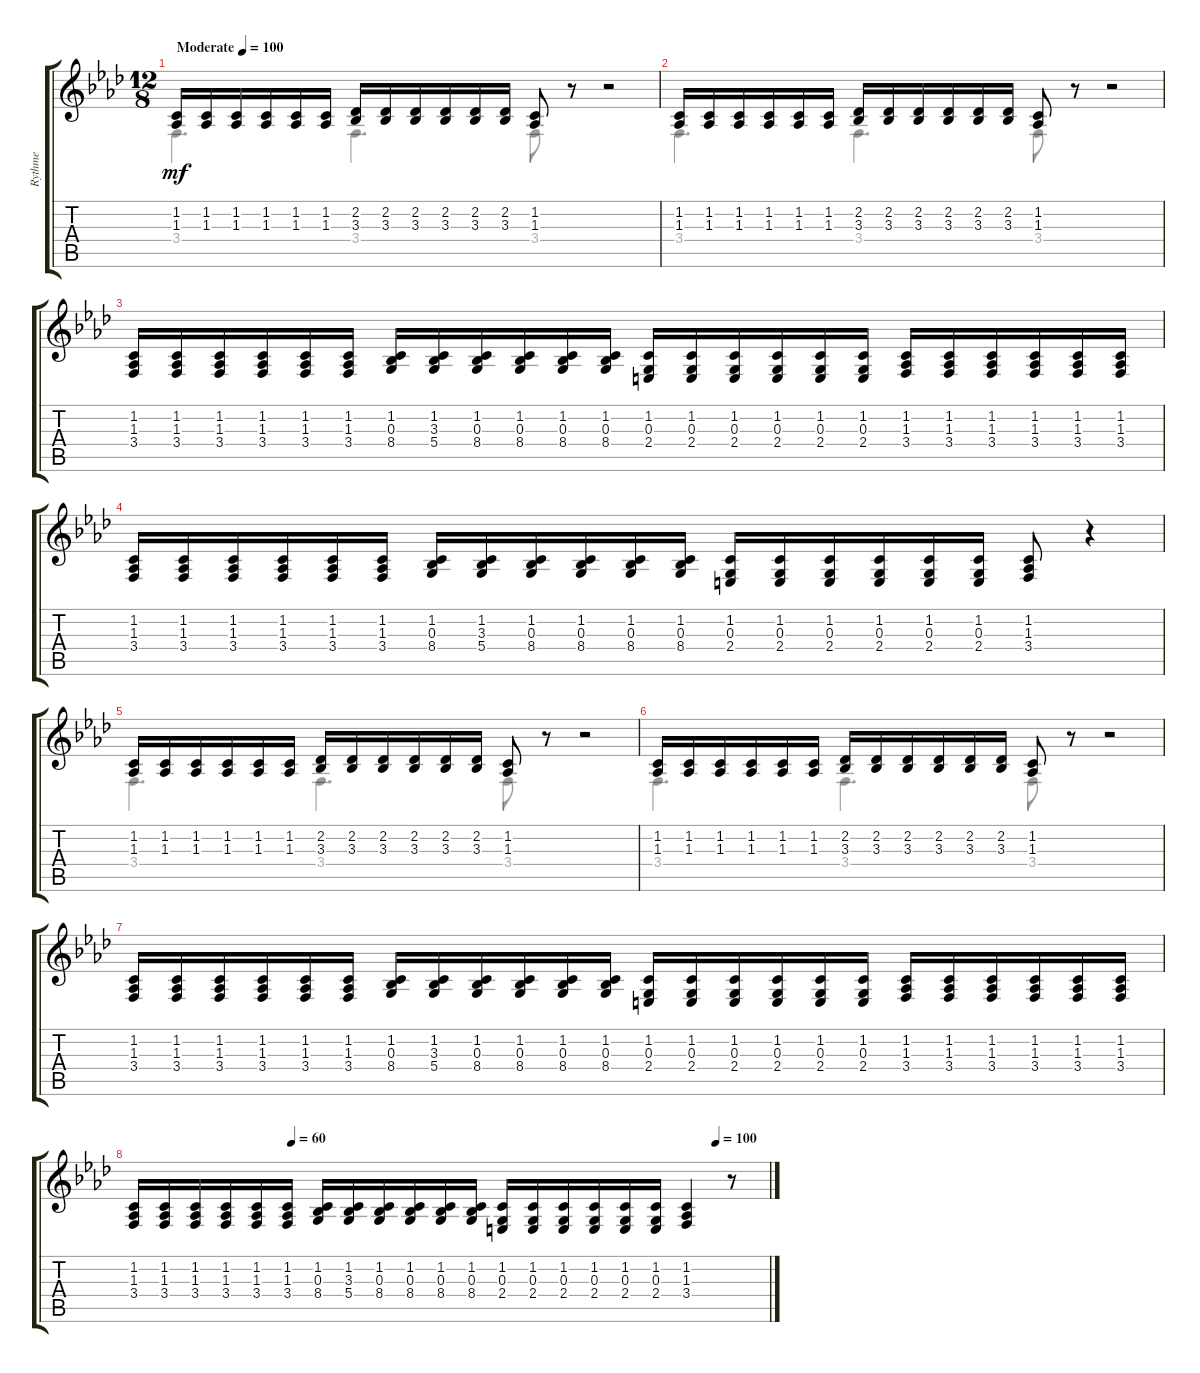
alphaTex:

\track ("Rythme" "Rythme") {instrument fx1rain}
\staff {score tabs}
\tuning (E4 B3 G3 D3 A2 E2) {hide}
\voice
\ts (12 8)
\tempo (100 "Moderate")
\clef g2
\ks fminor
(1.2 1.3).16{dy mf instrument fx1rain} (1.2 1.3).16 (1.2 1.3).16 (1.2 1.3).16 (1.2 1.3).16 (1.2 1.3).16 (2.2 3.3).16 (2.2 3.3).16 (2.2 3.3).16 (2.2 3.3).16 (2.2 3.3).16 (2.2 3.3).16 (1.2 1.3).8 r.8 r.2 |
(1.2 1.3).16 (1.2 1.3).16 (1.2 1.3).16 (1.2 1.3).16 (1.2 1.3).16 (1.2 1.3).16 (2.2 3.3).16 (2.2 3.3).16 (2.2 3.3).16 (2.2 3.3).16 (2.2 3.3).16 (2.2 3.3).16 (1.2 1.3).8 r.8 r.2 |
(1.2 1.3 3.4).16 (1.2 1.3 3.4).16 (1.2 1.3 3.4).16 (1.2 1.3 3.4).16 (1.2 1.3 3.4).16 (1.2 1.3 3.4).16 (1.2 0.3 8.4).16{beam Up} (1.2 3.3 5.4).16{beam Up} (1.2 0.3 8.4).16{beam Up} (1.2 0.3 8.4).16{beam Up} (1.2 0.3 8.4).16{beam Up} (1.2 0.3 8.4).16{beam Up} (1.2 0.3 2.4).16 (1.2 0.3 2.4).16 (1.2 0.3 2.4).16 (1.2 0.3 2.4).16 (1.2 0.3 2.4).16 (1.2 0.3 2.4).16 (1.2 1.3 3.4).16 (1.2 1.3 3.4).16 (1.2 1.3 3.4).16 (1.2 1.3 3.4).16 (1.2 1.3 3.4).16 (1.2 1.3 3.4).16 |
(1.2 1.3 3.4).16 (1.2 1.3 3.4).16 (1.2 1.3 3.4).16 (1.2 1.3 3.4).16 (1.2 1.3 3.4).16 (1.2 1.3 3.4).16 (1.2 0.3 8.4).16{beam Up} (1.2 3.3 5.4).16{beam Up} (1.2 0.3 8.4).16{beam Up} (1.2 0.3 8.4).16{beam Up} (1.2 0.3 8.4).16{beam Up} (1.2 0.3 8.4).16{beam Up} (1.2 0.3 2.4).16 (1.2 0.3 2.4).16 (1.2 0.3 2.4).16 (1.2 0.3 2.4).16 (1.2 0.3 2.4).16 (1.2 0.3 2.4).16 (1.2 1.3 3.4).8 r.4 |
(1.2 1.3).16 (1.2 1.3).16 (1.2 1.3).16 (1.2 1.3).16 (1.2 1.3).16 (1.2 1.3).16 (2.2 3.3).16 (2.2 3.3).16 (2.2 3.3).16 (2.2 3.3).16 (2.2 3.3).16 (2.2 3.3).16 (1.2 1.3).8 r.8 r.2 |
(1.2 1.3).16 (1.2 1.3).16 (1.2 1.3).16 (1.2 1.3).16 (1.2 1.3).16 (1.2 1.3).16 (2.2 3.3).16 (2.2 3.3).16 (2.2 3.3).16 (2.2 3.3).16 (2.2 3.3).16 (2.2 3.3).16 (1.2 1.3).8 r.8 r.2 |
(1.2 1.3 3.4).16 (1.2 1.3 3.4).16 (1.2 1.3 3.4).16 (1.2 1.3 3.4).16 (1.2 1.3 3.4).16 (1.2 1.3 3.4).16 (1.2 0.3 8.4).16{beam Up} (1.2 3.3 5.4).16{beam Up} (1.2 0.3 8.4).16{beam Up} (1.2 0.3 8.4).16{beam Up} (1.2 0.3 8.4).16{beam Up} (1.2 0.3 8.4).16{beam Up} (1.2 0.3 2.4).16 (1.2 0.3 2.4).16 (1.2 0.3 2.4).16 (1.2 0.3 2.4).16 (1.2 0.3 2.4).16 (1.2 0.3 2.4).16 (1.2 1.3 3.4).16 (1.2 1.3 3.4).16 (1.2 1.3 3.4).16 (1.2 1.3 3.4).16 (1.2 1.3 3.4).16 (1.2 1.3 3.4).16 |
\tempo (60 0.25)
\tempo (100 0.9166666666666666)
(1.2 1.3 3.4).16 (1.2 1.3 3.4).16 (1.2 1.3 3.4).16 (1.2 1.3 3.4).16 (1.2 1.3 3.4).16 (1.2 1.3 3.4).16 (1.2 0.3 8.4).16{volume 15 beam Up} (1.2 3.3 5.4).16{beam Up} (1.2 0.3 8.4).16{beam Up} (1.2 0.3 8.4).16{beam Up} (1.2 0.3 8.4).16{beam Up} (1.2 0.3 8.4).16{beam Up} (1.2 0.3 2.4).16 (1.2 0.3 2.4).16 (1.2 0.3 2.4).16 (1.2 0.3 2.4).16 (1.2 0.3 2.4).16 (1.2 0.3 2.4).16 (1.2 1.3 3.4).4 r.8{volume 13}
\voice
\clef g2
\ottava regular
\simile none
\ks fminor
3.4.4{d dy mf} 3.4.4{d} 3.4.8 r.8 r.2 |
3.4.4{d} 3.4.4{d} 3.4.8 r.8 r.2 |
|
|
3.4.4{d} 3.4.4{d} 3.4.8 r.8 r.2 |
3.4.4{d} 3.4.4{d} 3.4.8 r.8 r.2 |
|
